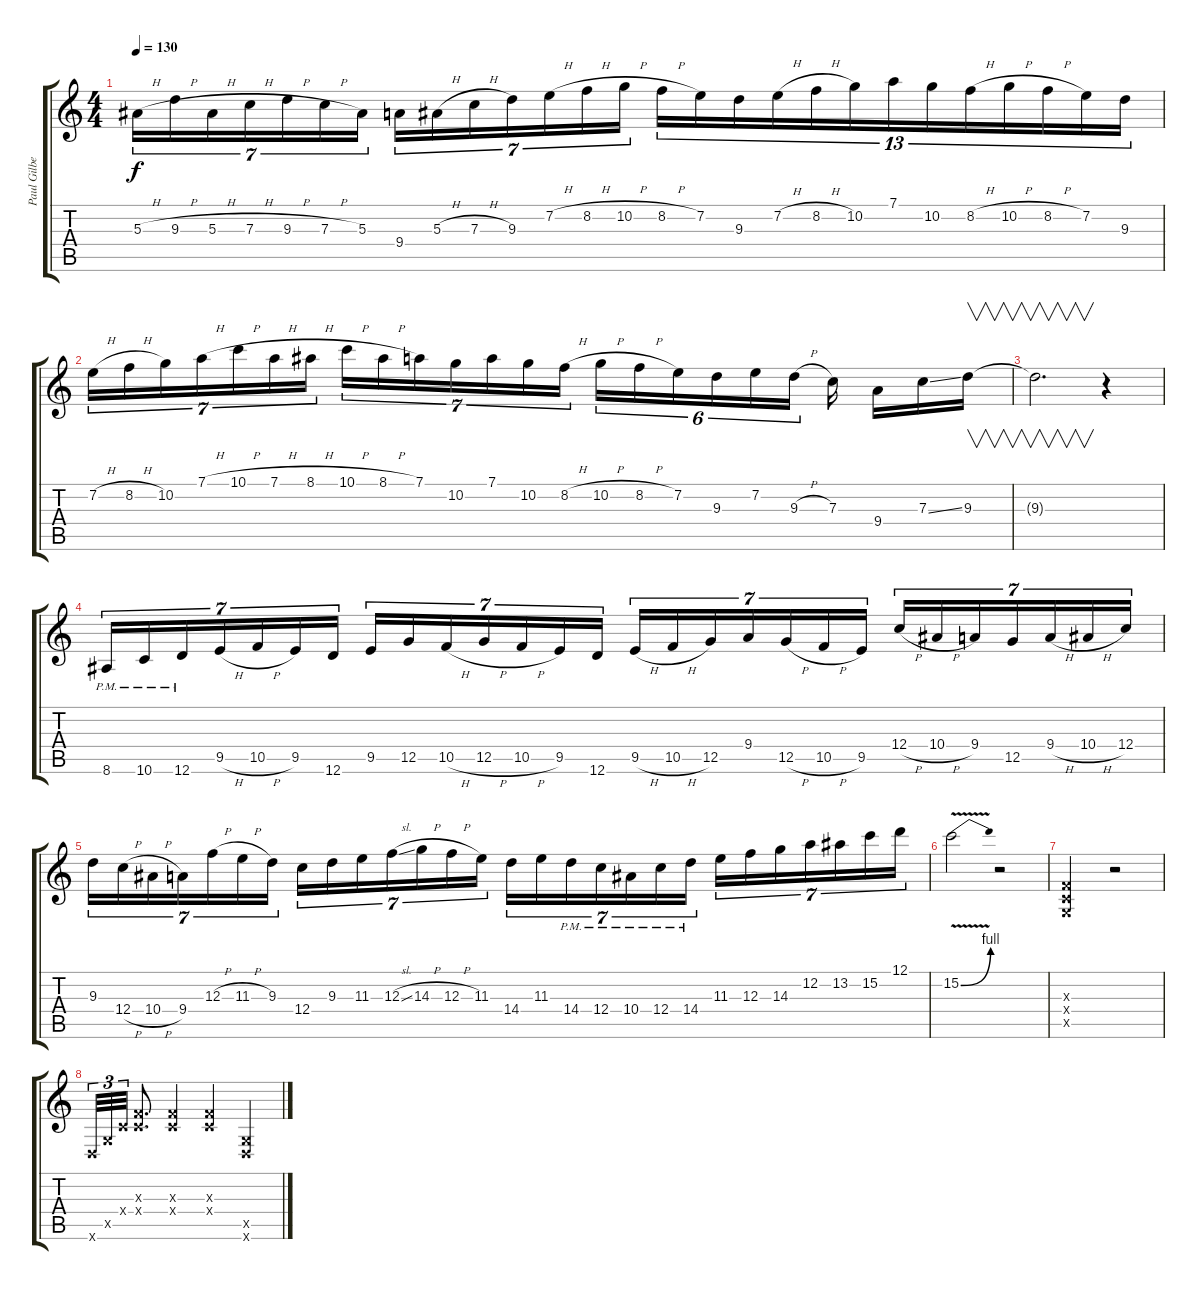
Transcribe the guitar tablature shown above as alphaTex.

\track ("Paul Gilbert (Guitar 1)" "Paul Gilbe") {instrument distortionguitar}
\staff {score tabs}
\tuning (D4 A3 F3 C3 G2 D2) {hide}
\ts (4 4)
\tempo 130
\clef g2
\ks c
5.3{h}.16{tu (7 4) dy f} 9.3{h}.16{tu (7 4)} 5.3{h}.16{tu (7 4)} 7.3{h}.16{tu (7 4)} 9.3{h}.16{tu (7 4)} 7.3{h}.16{tu (7 4)} 5.3.16{tu (7 4)} 9.4.16{tu (7 4)} 5.3{h}.16{tu (7 4)} 7.3{h}.16{tu (7 4)} 9.3.16{tu (7 4)} 7.2{h}.16{tu (7 4)} 8.2{h}.16{tu (7 4)} 10.2{h}.16{tu (7 4)} 8.2{h}.16{tu (13 8)} 7.2.16{tu (13 8)} 9.3.16{tu (13 8)} 7.2{h}.16{tu (13 8)} 8.2{h}.16{tu (13 8)} 10.2.16{tu (13 8)} 7.1.16{tu (13 8)} 10.2.16{tu (13 8)} 8.2{h}.16{tu (13 8)} 10.2{h}.16{tu (13 8)} 8.2{h}.16{tu (13 8)} 7.2.16{tu (13 8)} 9.3.16{tu (13 8)} |
7.2{h}.16{tu (7 4)} 8.2{h}.16{tu (7 4)} 10.2.16{tu (7 4)} 7.1{h}.16{tu (7 4)} 10.1{h}.16{tu (7 4)} 7.1{h}.16{tu (7 4)} 8.1{h}.16{tu (7 4)} 10.1{h}.16{tu (7 4)} 8.1{h}.16{tu (7 4)} 7.1.16{tu (7 4)} 10.2.16{tu (7 4)} 7.1.16{tu (7 4)} 10.2.16{tu (7 4)} 8.2{h}.16{tu (7 4)} 10.2{h}.16{tu (6 4)} 8.2{h}.16{tu (6 4)} 7.2.16{tu (6 4)} 9.3.16{tu (6 4)} 7.2.16{tu (6 4)} 9.3{h}.16{tu (6 4)} 7.3.16 9.4.16 7.3{ss}.16 9.3.16{v} |
9.3{t}.2{v d} r.4 |
8.6{pm}.16{tu (7 4)} 10.6{pm}.16{tu (7 4)} 12.6{pm}.16{tu (7 4)} 9.5{h}.16{tu (7 4)} 10.5{h}.16{tu (7 4)} 9.5.16{tu (7 4)} 12.6.16{tu (7 4)} 9.5.16{tu (7 4)} 12.5.16{tu (7 4)} 10.5{h}.16{tu (7 4)} 12.5{h}.16{tu (7 4)} 10.5{h}.16{tu (7 4)} 9.5.16{tu (7 4)} 12.6.16{tu (7 4)} 9.5{h}.16{tu (7 4)} 10.5{h}.16{tu (7 4)} 12.5.16{tu (7 4)} 9.4.16{tu (7 4)} 12.5{h}.16{tu (7 4)} 10.5{h}.16{tu (7 4)} 9.5.16{tu (7 4)} 12.4{h}.16{tu (7 4)} 10.4{h}.16{tu (7 4)} 9.4.16{tu (7 4)} 12.5.16{tu (7 4)} 9.4{h}.16{tu (7 4)} 10.4{h}.16{tu (7 4)} 12.4.16{tu (7 4)} |
9.3.16{tu (7 4)} 12.4{h}.16{tu (7 4)} 10.4{h}.16{tu (7 4)} 9.4.16{tu (7 4)} 12.3{h}.16{tu (7 4)} 11.3{h}.16{tu (7 4)} 9.3.16{tu (7 4)} 12.4.16{tu (7 4)} 9.3.16{tu (7 4)} 11.3.16{tu (7 4)} 12.3{sl}.16{tu (7 4)} 14.3{h}.16{tu (7 4)} 12.3{h}.16{tu (7 4)} 11.3.16{tu (7 4)} 14.4.16{tu (7 4)} 11.3.16{tu (7 4)} 14.4{pm}.16{tu (7 4)} 12.4{pm}.16{tu (7 4)} 10.4{pm}.16{tu (7 4)} 12.4{pm}.16{tu (7 4)} 14.4{pm}.16{tu (7 4)} 11.3.16{tu (7 4)} 12.3.16{tu (7 4)} 14.3.16{tu (7 4)} 12.2.16{tu (7 4)} 13.2.16{tu (7 4)} 15.2.16{tu (7 4)} 12.1.16{tu (7 4)} |
15.2{be (bend 0 0 60 4) v}.2 r.2 |
(0.3{x} 0.4{x} 0.5{x}).2 r.2 |
0.6{x}.32{tu (3 2)} 0.5{x}.32{tu (3 2)} 0.4{x}.32{tu (3 2)} (0.3{x} 0.4{x}).8{d} (0.3{x} 0.4{x}).4 (0.3{x} 0.4{x}).4 (0.5{x} 0.6{x}).4
